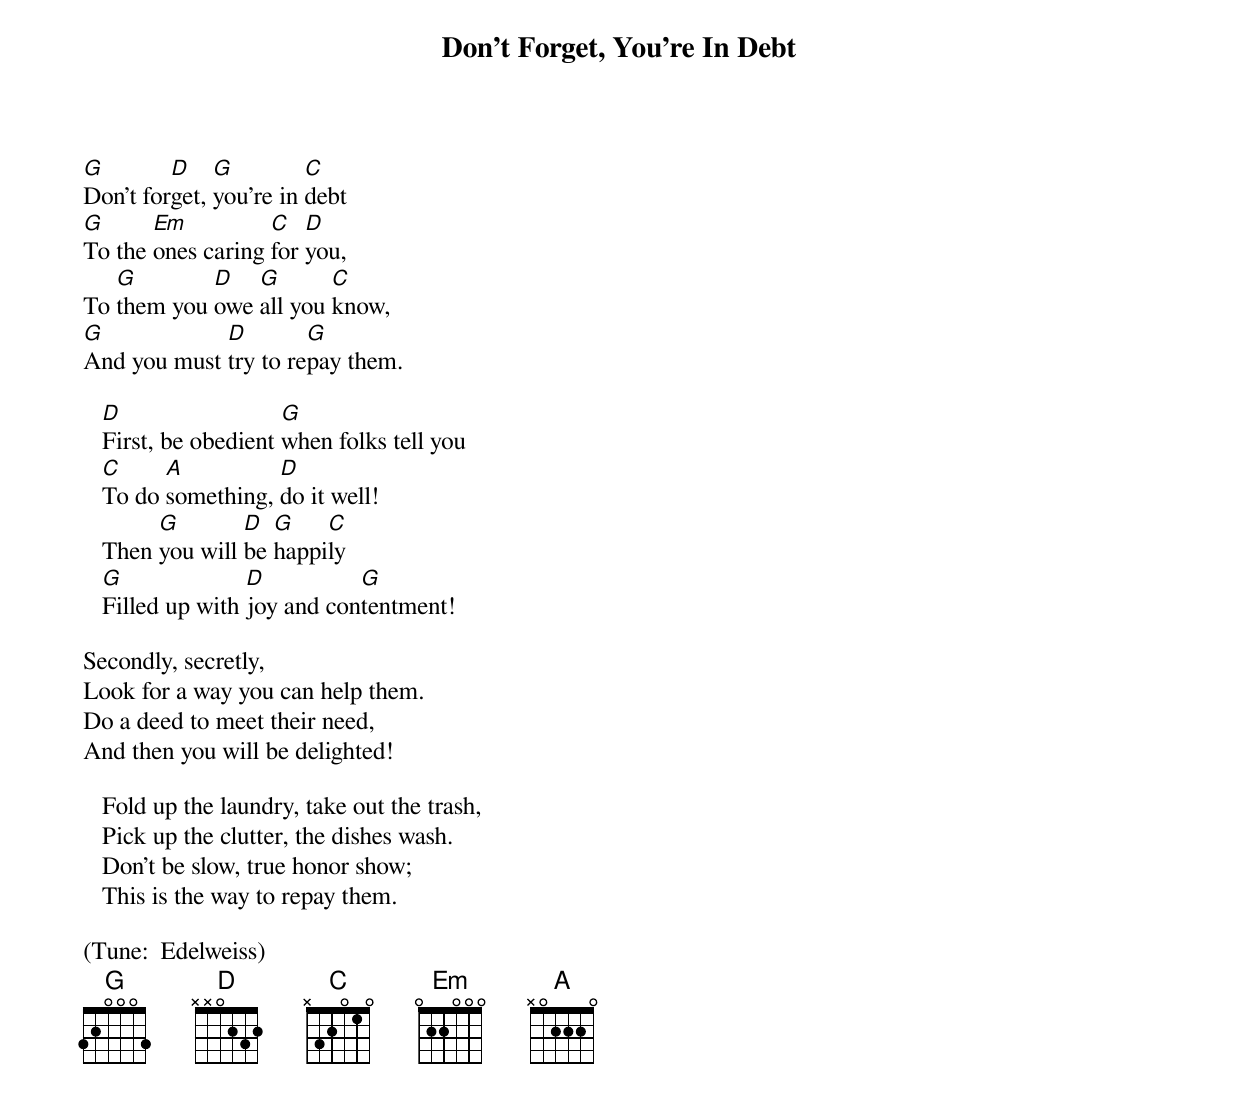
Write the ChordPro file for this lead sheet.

{title: Don't Forget, You're In Debt}


[G]Don't for[D]get, [G]you're in [C]debt
[G]To the [Em]ones caring [C]for [D]you,
To [G]them you [D]owe [G]all you [C]know,
[G]And you must [D]try to re[G]pay them.

   [D]First, be obedient [G]when folks tell you
   [C]To do [A]something, [D]do it well!
   Then [G]you will [D]be [G]happi[C]ly
   [G]Filled up with [D]joy and con[G]tentment!

Secondly, secretly,
Look for a way you can help them.
Do a deed to meet their need,
And then you will be delighted!

   Fold up the laundry, take out the trash,
   Pick up the clutter, the dishes wash.
   Don't be slow, true honor show;
   This is the way to repay them.

(Tune:  Edelweiss)
